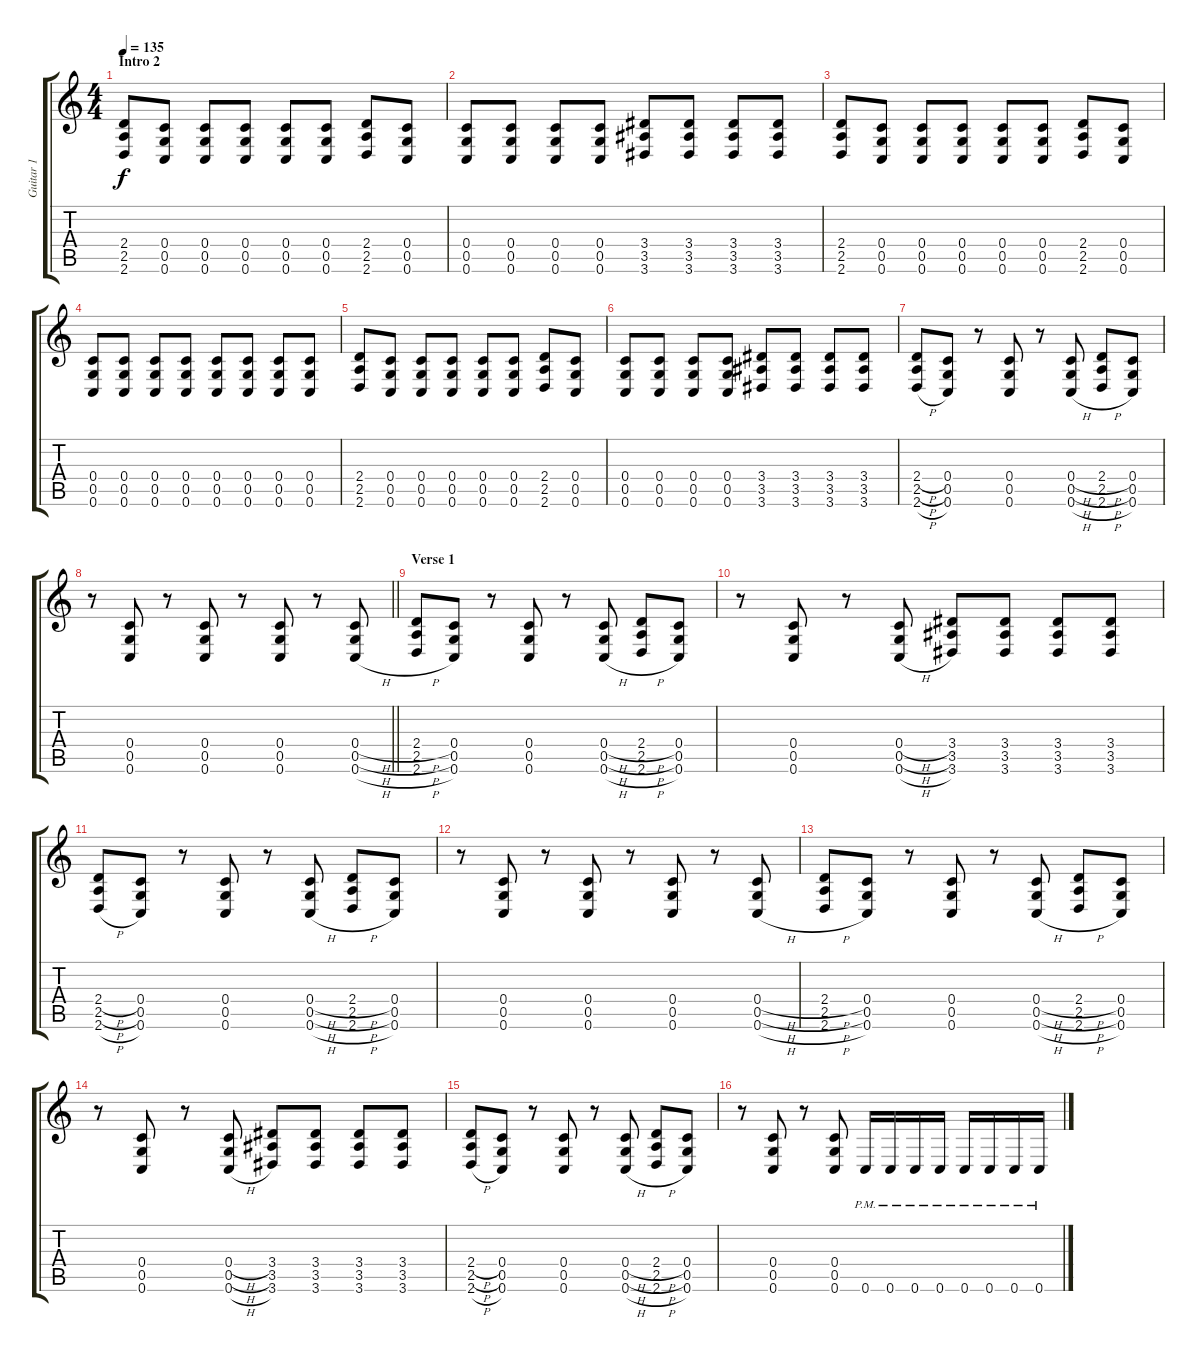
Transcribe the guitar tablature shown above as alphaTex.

\track ("Guitar 1" "Guitar 1") {instrument distortionguitar}
\staff {score tabs}
\tuning (D4 A3 F3 C3 G2 C2) {hide}
\ts (4 4)
\section ("" "Intro 2")
\tempo 135
\clef g2
\ks c
(2.4 2.5 2.6).8{dy f} (0.4 0.5 0.6).8 (0.4 0.5 0.6).8 (0.4 0.5 0.6).8 (0.4 0.5 0.6).8 (0.4 0.5 0.6).8 (2.4 2.5 2.6).8 (0.4 0.5 0.6).8 |
(0.4 0.5 0.6).8 (0.4 0.5 0.6).8 (0.4 0.5 0.6).8 (0.4 0.5 0.6).8 (3.4 3.5 3.6).8 (3.4 3.5 3.6).8 (3.4 3.5 3.6).8 (3.4 3.5 3.6).8 |
(2.4 2.5 2.6).8 (0.4 0.5 0.6).8 (0.4 0.5 0.6).8 (0.4 0.5 0.6).8 (0.4 0.5 0.6).8 (0.4 0.5 0.6).8 (2.4 2.5 2.6).8 (0.4 0.5 0.6).8 |
(0.4 0.5 0.6).8 (0.4 0.5 0.6).8 (0.4 0.5 0.6).8 (0.4 0.5 0.6).8 (0.4 0.5 0.6).8 (0.4 0.5 0.6).8 (0.4 0.5 0.6).8 (0.4 0.5 0.6).8 |
(2.4 2.5 2.6).8 (0.4 0.5 0.6).8 (0.4 0.5 0.6).8 (0.4 0.5 0.6).8 (0.4 0.5 0.6).8 (0.4 0.5 0.6).8 (2.4 2.5 2.6).8 (0.4 0.5 0.6).8 |
(0.4 0.5 0.6).8 (0.4 0.5 0.6).8 (0.4 0.5 0.6).8 (0.4 0.5 0.6).8 (3.4 3.5 3.6).8 (3.4 3.5 3.6).8 (3.4 3.5 3.6).8 (3.4 3.5 3.6).8 |
(2.4{h} 2.5{h} 2.6{h}).8 (0.4 0.5 0.6).8 r.8 (0.4 0.5 0.6).8 r.8 (0.4{h} 0.5{h} 0.6{h}).8 (2.4{h} 2.5{h} 2.6{h}).8 (0.4 0.5 0.6).8 |
\barLineRight lightlight
r.8 (0.4 0.5 0.6).8 r.8 (0.4 0.5 0.6).8 r.8 (0.4 0.5 0.6).8 r.8 (0.4{h} 0.5{h} 0.6{h}).8 |
\section ("" "Verse 1")
(2.4{h} 2.5{h} 2.6{h}).8 (0.4 0.5 0.6).8 r.8 (0.4 0.5 0.6).8 r.8 (0.4{h} 0.5{h} 0.6{h}).8 (2.4{h} 2.5{h} 2.6{h}).8 (0.4 0.5 0.6).8 |
r.8 (0.4 0.5 0.6).8 r.8 (0.4{h} 0.5{h} 0.6{h}).8 (3.4 3.5 3.6).8 (3.4 3.5 3.6).8 (3.4 3.5 3.6).8 (3.4 3.5 3.6).8 |
(2.4{h} 2.5{h} 2.6{h}).8 (0.4 0.5 0.6).8 r.8 (0.4 0.5 0.6).8 r.8 (0.4{h} 0.5{h} 0.6{h}).8 (2.4{h} 2.5{h} 2.6{h}).8 (0.4 0.5 0.6).8 |
r.8 (0.4 0.5 0.6).8 r.8 (0.4 0.5 0.6).8 r.8 (0.4 0.5 0.6).8 r.8 (0.4{h} 0.5{h} 0.6{h}).8 |
(2.4{h} 2.5{h} 2.6{h}).8 (0.4 0.5 0.6).8 r.8 (0.4 0.5 0.6).8 r.8 (0.4{h} 0.5{h} 0.6{h}).8 (2.4{h} 2.5{h} 2.6{h}).8 (0.4 0.5 0.6).8 |
r.8 (0.4 0.5 0.6).8 r.8 (0.4{h} 0.5{h} 0.6{h}).8 (3.4 3.5 3.6).8 (3.4 3.5 3.6).8 (3.4 3.5 3.6).8 (3.4 3.5 3.6).8 |
(2.4{h} 2.5{h} 2.6{h}).8 (0.4 0.5 0.6).8 r.8 (0.4 0.5 0.6).8 r.8 (0.4{h} 0.5{h} 0.6{h}).8 (2.4{h} 2.5{h} 2.6{h}).8 (0.4 0.5 0.6).8 |
r.8 (0.4 0.5 0.6).8 r.8 (0.4 0.5 0.6).8 0.6{pm}.16 0.6{pm}.16 0.6{pm}.16 0.6{pm}.16 0.6{pm}.16 0.6{pm}.16 0.6{pm}.16 0.6{pm}.16
